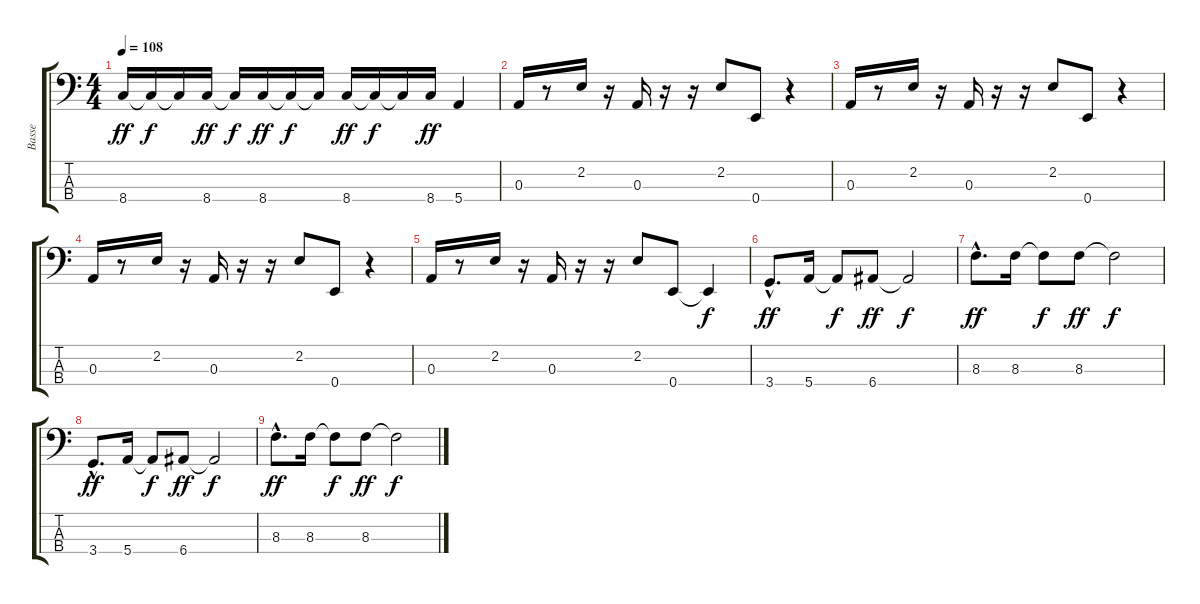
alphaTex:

\track ("Basse" "Basse") {instrument electricbasspick}
\staff {score tabs}
\tuning (G2 D2 A1 E1) {hide}
\ts (4 4)
\tempo 108
\clef f4
\ks c
8.4.16{dy ff} 8.4{t}.16{dy f} 8.4{t}.16 8.4.16{dy ff} 8.4{t}.16{dy f} 8.4.16{dy ff} 8.4{t}.16{dy f} 8.4{t}.16 8.4.16{dy ff} 8.4{t}.16{dy f} 8.4{t}.16 8.4.16{dy ff} 5.4.4 |
0.3.16 r.8 2.2.16 r.16 0.3.16 r.16 r.16 2.2.8 0.4.8 r.4 |
0.3.16 r.8 2.2.16 r.16 0.3.16 r.16 r.16 2.2.8 0.4.8 r.4 |
0.3.16 r.8 2.2.16 r.16 0.3.16 r.16 r.16 2.2.8 0.4.8 r.4 |
0.3.16 r.8 2.2.16 r.16 0.3.16 r.16 r.16 2.2.8 0.4.8 0.4{t}.4{dy f} |
3.4{hac}.8{d dy ff} 5.4.16 5.4{t}.8{dy f} 6.4.8{dy ff} 6.4{t}.2{dy f} |
8.3{hac}.8{d dy ff} 8.3.16 8.3{t}.8{dy f} 8.3.8{dy ff} 8.3{t}.2{dy f} |
3.4{hac}.8{d dy ff} 5.4.16 5.4{t}.8{dy f} 6.4.8{dy ff} 6.4{t}.2{dy f} |
8.3{hac}.8{d dy ff} 8.3.16 8.3{t}.8{dy f} 8.3.8{dy ff} 8.3{t}.2{dy f}
